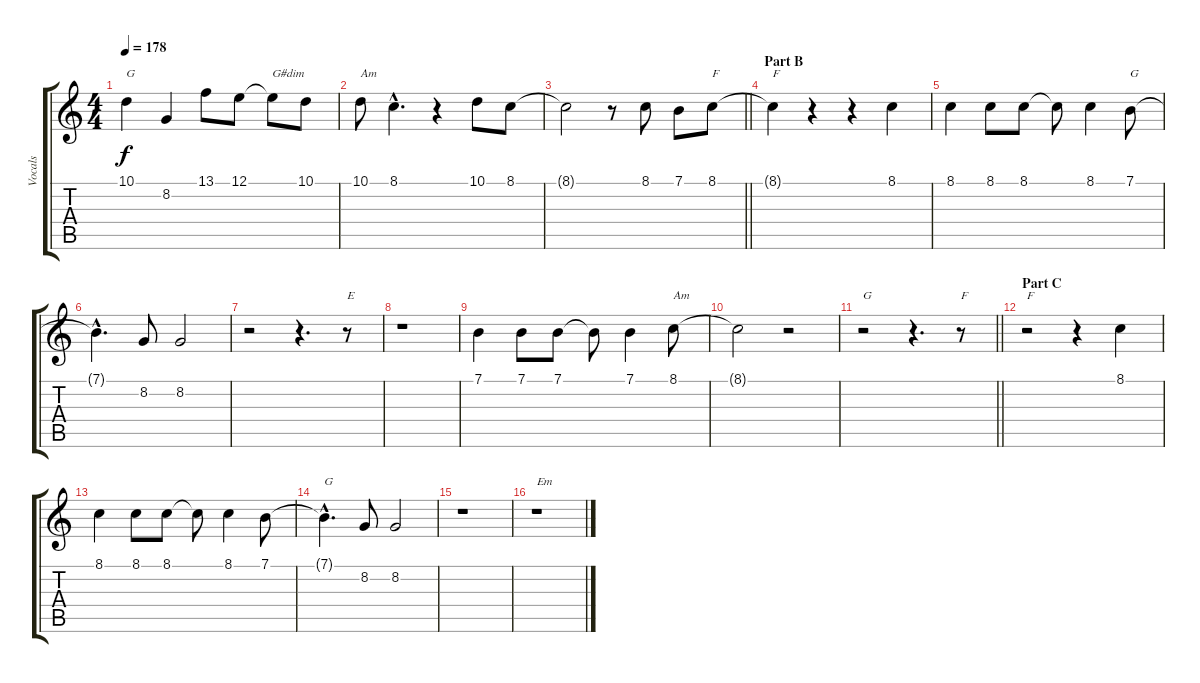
\track ("Vocals" "Vocals") {instrument trumpet}
\staff {score tabs}
\tuning (E4 B3 G3 D3 A2 E2) {hide}
\ts (4 4)
\tempo 178
\clef g2
\ks c
10.1{t}.4{txt "G" dy f} 8.2.4 13.1.8 12.1.8 12.1{t}.8{txt "G#dim"} 10.1.8 |
10.1.8{txt "Am"} 8.1{hac}.4{d} r.4 10.1.8 8.1.8 |
\barLineRight lightlight
8.1{t}.2 r.8 8.1.8 7.1.8 8.1.8{txt "F"} |
\section ("" "Part B")
8.1{t}.4{txt "F"} r.4 r.4 8.1.4 |
8.1.4 8.1.8 8.1.8 8.1{t}.8 8.1.4 7.1.8{txt "G"} |
7.1{hac t}.4{d} 8.2.8 8.2.2 |
r.2 r.4{d} r.8{txt "E"} |
r.1 |
7.1.4 7.1.8 7.1.8 7.1{t}.8 7.1.4 8.1.8{txt "Am"} |
8.1{t}.2 r.2 |
\barLineRight lightlight
r.2{txt "G"} r.4{d} r.8{txt "F"} |
\section ("" "Part C")
r.2{txt "F"} r.4 8.1.4 |
8.1.4 8.1.8 8.1.8 8.1{t}.8 8.1.4 7.1.8 |
7.1{hac t}.4{d txt "G"} 8.2.8 8.2.2 |
r.1 |
r.1{txt "Em"}
